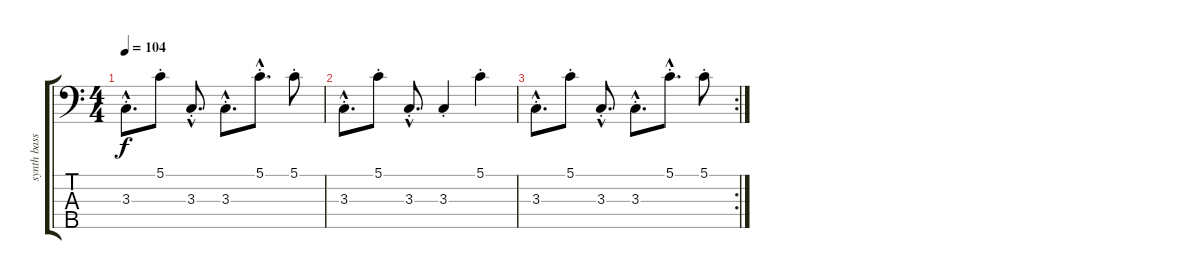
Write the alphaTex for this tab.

\track ("synth bass" "synth bass") {instrument synthbass1}
\staff {score tabs}
\tuning (G2 D2 A1 E1 B0) {hide}
\ts (4 4)
\tempo 104
\clef f4
\ks c
3.3{hac st}.8{d dy f} 5.1{st}.8 3.3{hac st}.8{d} 3.3{hac st}.8{d} 5.1{hac st}.8{d} 5.1{st}.8 |
3.3{hac st}.8{d} 5.1{st}.8 3.3{hac st}.8{d} 3.3{st}.4 5.1{st}.4 |
\rc 2
3.3{hac st}.8{d} 5.1{st}.8 3.3{hac st}.8{d} 3.3{hac st}.8{d} 5.1{hac st}.8{d} 5.1{st}.8
